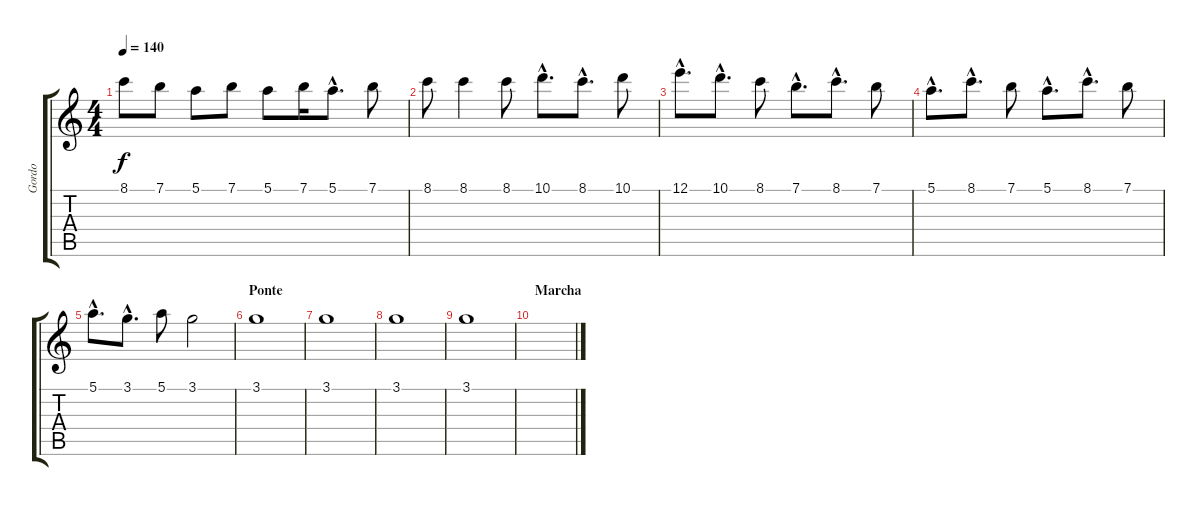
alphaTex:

\track ("Gordo" "Gordo") {instrument distortionguitar}
\staff {score tabs}
\tuning (E4 B3 G3 D3 A2 E2) {hide}
\ts (4 4)
\tempo 140
\clef g2
\ks c
8.1.8{dy f} 7.1.8 5.1.8 7.1.8 5.1.8 7.1.16 5.1{hac}.8{d} 7.1.8 |
8.1.8 8.1.4 8.1.8 10.1{hac}.8{d} 8.1{hac}.8{d} 10.1.8 |
12.1{hac}.8{d} 10.1{hac}.8{d} 8.1.8 7.1{hac}.8{d} 8.1{hac}.8{d} 7.1.8 |
5.1{hac}.8{d} 8.1{hac}.8{d} 7.1.8 5.1{hac}.8{d} 8.1{hac}.8{d} 7.1.8 |
5.1{hac}.8{d} 3.1{hac}.8{d} 5.1.8 3.1.2 |
\section ("" "Ponte")
3.1.1 |
3.1.1 |
3.1.1 |
3.1.1 |
\section ("" "Marcha")
